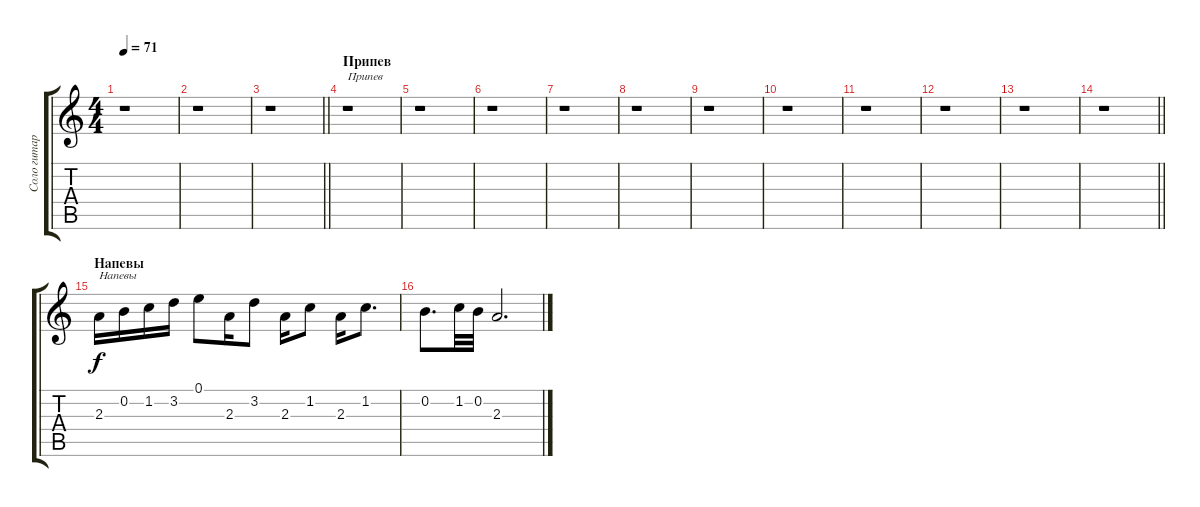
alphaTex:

\track ("Соло гитара (clean)" "Соло гитар") {instrument acousticguitarnylon}
\staff {score tabs}
\tuning (E4 B3 G3 D3 A2 E2) {hide}
\ts (4 4)
\tempo 71
\clef g2
\ks c
r.1{dy f} |
r.1 |
\barLineRight lightlight
r.1 |
\section ("" "Припев")
r.1{txt "Припев"} |
r.1 |
r.1 |
r.1 |
r.1 |
r.1 |
r.1 |
r.1 |
r.1 |
r.1 |
\barLineRight lightlight
r.1 |
\section ("" "Напевы")
2.3.16{txt "Напевы"} 0.2.16 1.2.16 3.2.16 0.1.8 2.3.16 3.2.8 2.3.16 1.2.8 2.3.16 1.2.8{d} |
0.2.8{d} 1.2.32 0.2.32 2.3.2{d}
